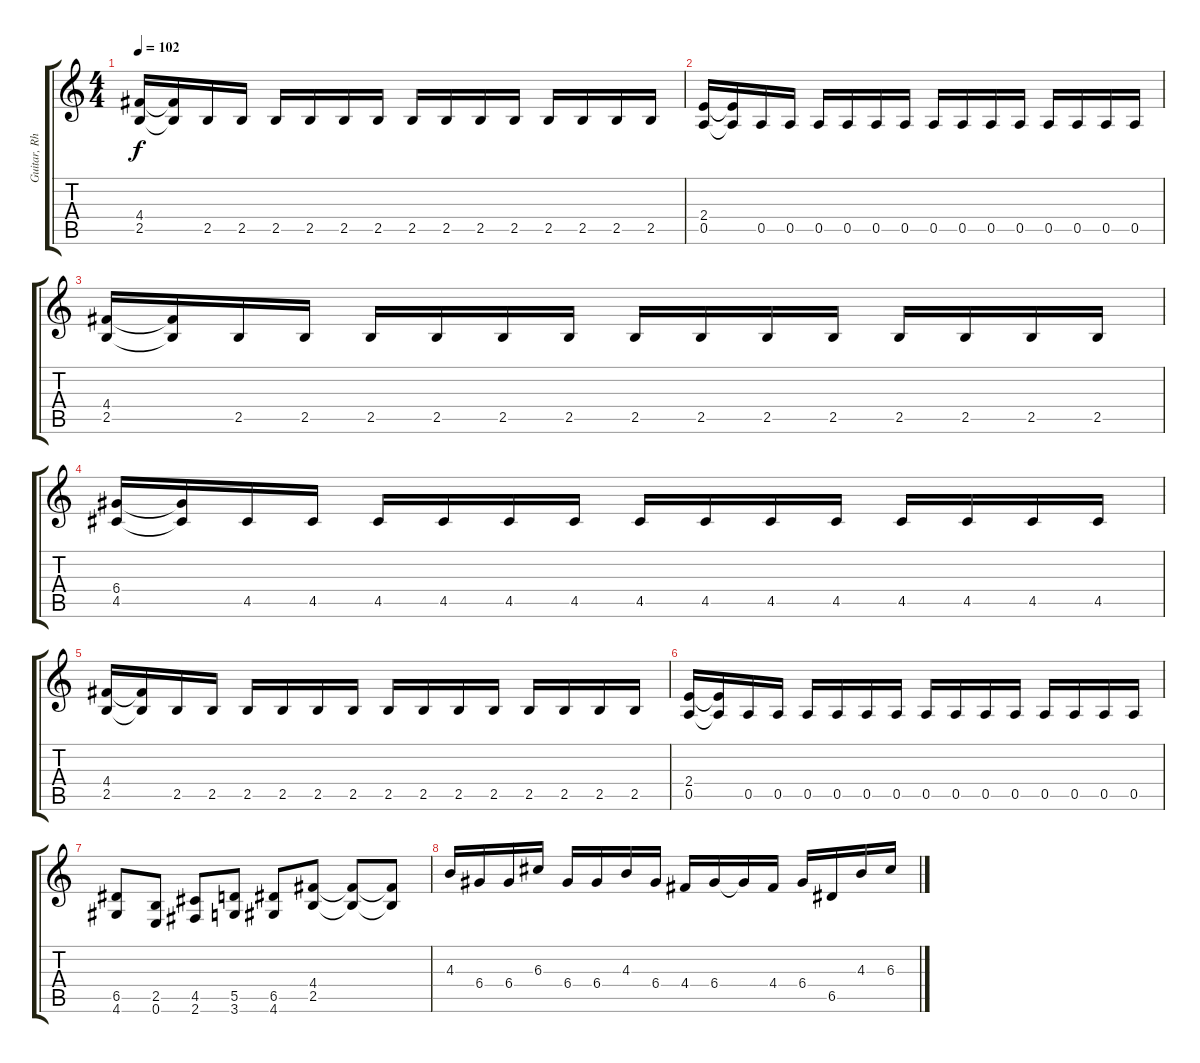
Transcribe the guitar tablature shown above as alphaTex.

\track ("Guitar, Rhythm" "Guitar, Rh") {instrument distortionguitar}
\staff {score tabs}
\tuning (E4 B3 G3 D3 A2 E2) {hide}
\ts (4 4)
\tempo 102
\clef g2
\ks c
(4.4 2.5).16{dy f} (4.4{t} 2.5{t}).16 2.5.16 2.5.16 2.5.16 2.5.16 2.5.16 2.5.16 2.5.16 2.5.16 2.5.16 2.5.16 2.5.16 2.5.16 2.5.16 2.5.16 |
(2.4 0.5).16 (2.4{t} 0.5{t}).16 0.5.16 0.5.16 0.5.16 0.5.16 0.5.16 0.5.16 0.5.16 0.5.16 0.5.16 0.5.16 0.5.16 0.5.16 0.5.16 0.5.16 |
(4.4 2.5).16 (4.4{t} 2.5{t}).16 2.5.16 2.5.16 2.5.16 2.5.16 2.5.16 2.5.16 2.5.16 2.5.16 2.5.16 2.5.16 2.5.16 2.5.16 2.5.16 2.5.16 |
(6.4 4.5).16 (6.4{t} 4.5{t}).16 4.5.16 4.5.16 4.5.16 4.5.16 4.5.16 4.5.16 4.5.16 4.5.16 4.5.16 4.5.16 4.5.16 4.5.16 4.5.16 4.5.16 |
(4.4 2.5).16 (4.4{t} 2.5{t}).16 2.5.16 2.5.16 2.5.16 2.5.16 2.5.16 2.5.16 2.5.16 2.5.16 2.5.16 2.5.16 2.5.16 2.5.16 2.5.16 2.5.16 |
(2.4 0.5).16 (2.4{t} 0.5{t}).16 0.5.16 0.5.16 0.5.16 0.5.16 0.5.16 0.5.16 0.5.16 0.5.16 0.5.16 0.5.16 0.5.16 0.5.16 0.5.16 0.5.16 |
(6.5 4.6).8 (2.5 0.6).8 (4.5 2.6).8 (5.5 3.6).8 (6.5 4.6).8 (4.4 2.5).8 (4.4{t} 2.5{t}).8 (4.4{t} 2.5{t}).8 |
4.3.16 6.4.16 6.4.16 6.3.16 6.4.16 6.4.16 4.3.16 6.4.16 4.4.16 6.4.16 6.4{t}.16 4.4.16 6.4.16 6.5.16 4.3.16 6.3.16
